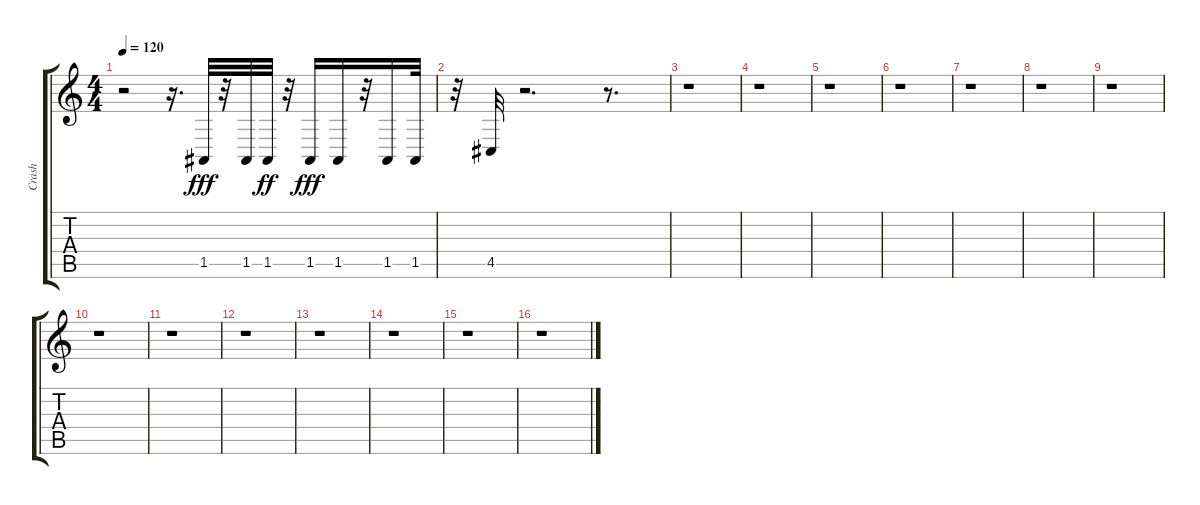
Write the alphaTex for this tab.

\track ("Crash" "Crash") {instrument reversecymbal}
\staff {score tabs}
\tuning (E4 B3 G3 D3 A2 E2) {hide}
\ts (4 4)
\tempo 120
\clef g2
\ks c
r.2{dy fff} r.16{d} 1.5.32{volume 10} r.32 1.5.32 1.5.32{dy ff} r.32 1.5.16{dy fff} 1.5.16 r.32 1.5.16 1.5.32 |
r.32 4.5.32 r.2{d} r.8{d} |
r.1 |
r.1 |
r.1 |
r.1 |
r.1 |
r.1 |
r.1 |
r.1 |
r.1 |
r.1 |
r.1 |
r.1 |
r.1 |
r.1
